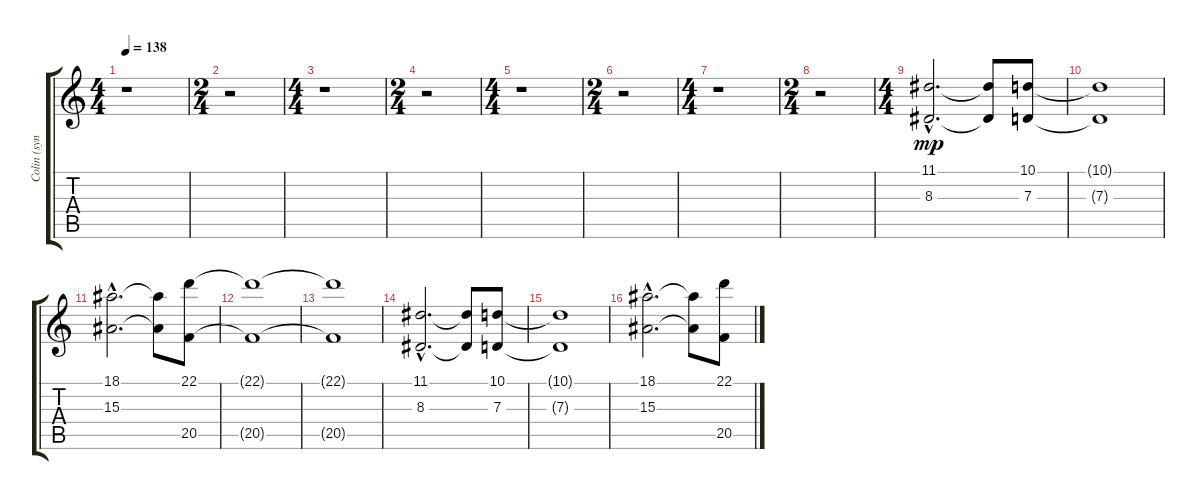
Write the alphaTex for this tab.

\track ("Colin (synth)" "Colin (syn") {instrument pad2warm}
\staff {score tabs}
\tuning (E4 B3 G3 D3 A2 E2) {hide}
\ts (4 4)
\tempo 138
\clef g2
\ks c
r.1{dy mp} |
\ts (2 4)
r.2 |
\ts (4 4)
r.1 |
\ts (2 4)
r.2 |
\ts (4 4)
r.1 |
\ts (2 4)
r.2 |
\ts (4 4)
r.1 |
\ts (2 4)
r.2 |
\ts (4 4)
(11.1{hac} 8.3{hac}).2{d} (11.1{t} 8.3{t}).8 (10.1 7.3).8 |
(10.1{t} 7.3{t}).1 |
(18.1{hac} 15.3{hac}).2{d} (18.1{t} 15.3{t}).8 (22.1 20.5).8 |
(22.1{t} 20.5{t}).1 |
(22.1{t} 20.5{t}).1 |
(11.1{hac} 8.3{hac}).2{d} (11.1{t} 8.3{t}).8 (10.1 7.3).8 |
(10.1{t} 7.3{t}).1 |
(18.1{hac} 15.3{hac}).2{d} (18.1{t} 15.3{t}).8 (22.1 20.5).8
